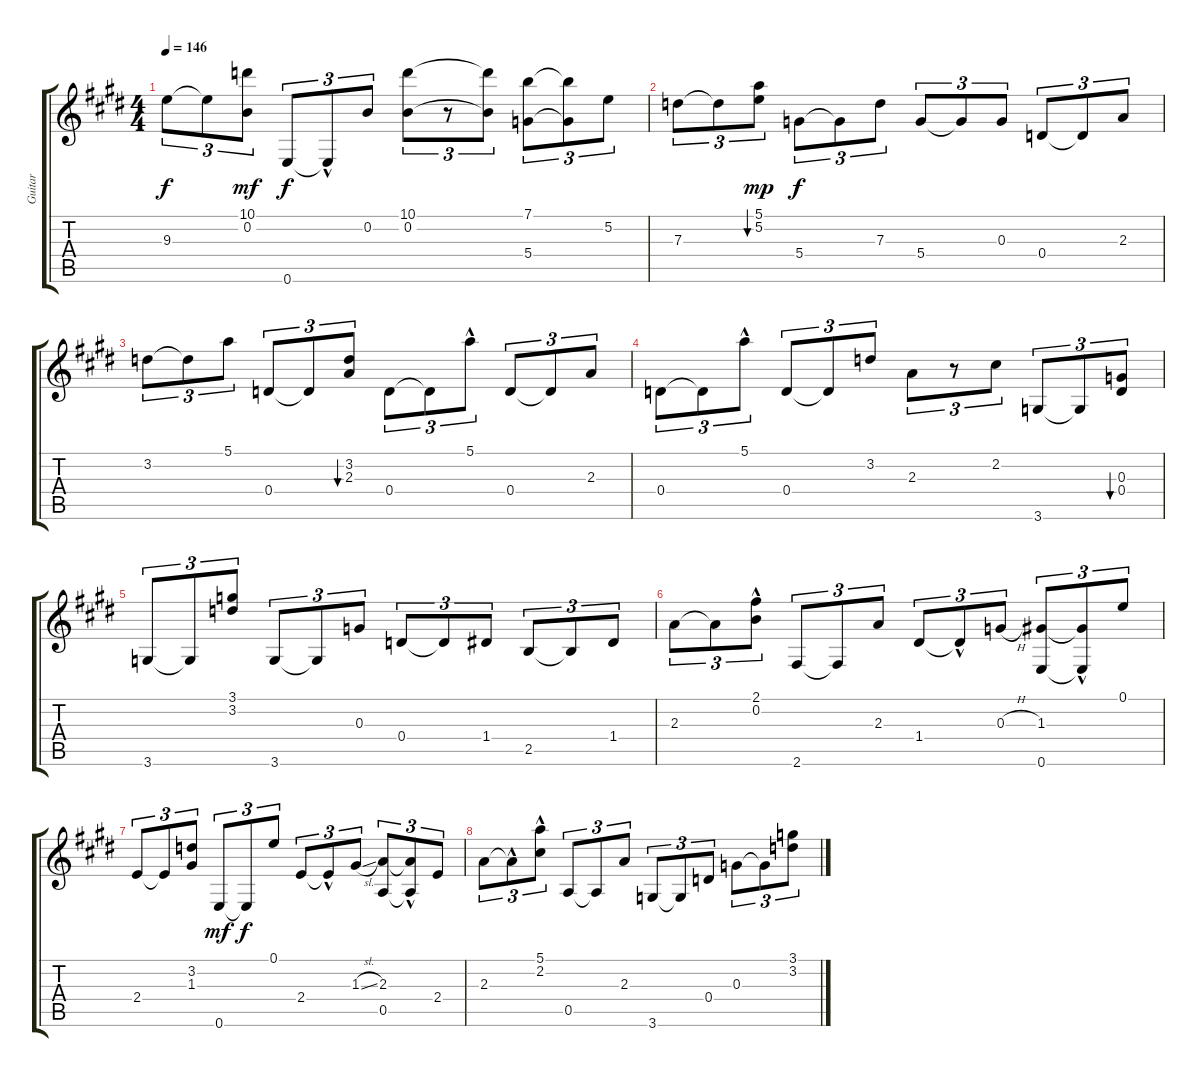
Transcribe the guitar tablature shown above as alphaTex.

\track ("Guitar" "Guitar") {instrument acousticguitarnylon}
\staff {score tabs}
\tuning (E4 B3 G3 D3 A2 E2) {hide}
\ts (4 4)
\tempo 146
\clef g2
\ks e
9.3.8{tu (3 2) dy f} 9.3{t}.8{tu (3 2)} (10.1 0.2).8{tu (3 2) dy mf} 0.6.8{tu (3 2) dy f} 0.6{hac t}.8{tu (3 2)} 0.2.8{tu (3 2)} (10.1 0.2).8{tu (3 2)} r.8{tu (3 2)} (10.1{t} 0.2{t}).8{tu (3 2)} (7.1 5.4).8{tu (3 2)} (7.1{t} 5.4{t}).8{tu (3 2)} 5.2.8{tu (3 2)} |
7.3.8{tu (3 2)} 7.3{t}.8{tu (3 2)} (5.1 5.2).8{tu (3 2) bu 30 dy mp} 5.4.8{tu (3 2) dy f} 5.4{t}.8{tu (3 2)} 7.3.8{tu (3 2)} 5.4.8{tu (3 2)} 5.4{t}.8{tu (3 2)} 0.3.8{tu (3 2)} 0.4.8{tu (3 2)} 0.4{t}.8{tu (3 2)} 2.3.8{tu (3 2)} |
3.2.8{tu (3 2)} 3.2{t}.8{tu (3 2)} 5.1.8{tu (3 2)} 0.4.8{tu (3 2)} 0.4{t}.8{tu (3 2)} (3.2 2.3).8{tu (3 2) bu 30} 0.4.8{tu (3 2)} 0.4{t}.8{tu (3 2)} 5.1{hac}.8{tu (3 2)} 0.4.8{tu (3 2)} 0.4{t}.8{tu (3 2)} 2.3.8{tu (3 2)} |
0.4.8{tu (3 2)} 0.4{t}.8{tu (3 2)} 5.1{hac}.8{tu (3 2)} 0.4.8{tu (3 2)} 0.4{t}.8{tu (3 2)} 3.2.8{tu (3 2)} 2.3.8{tu (3 2)} r.8{tu (3 2)} 2.2.8{tu (3 2)} 3.6.8{tu (3 2)} 3.6{t}.8{tu (3 2)} (0.3 0.4).8{tu (3 2) bu 30} |
3.6.8{tu (3 2)} 3.6{t}.8{tu (3 2)} (3.1 3.2).8{tu (3 2)} 3.6.8{tu (3 2)} 3.6{t}.8{tu (3 2)} 0.3.8{tu (3 2)} 0.4.8{tu (3 2)} 0.4{t}.8{tu (3 2)} 1.4.8{tu (3 2)} 2.5.8{tu (3 2)} 2.5{t}.8{tu (3 2)} 1.4.8{tu (3 2)} |
2.3.8{tu (3 2)} 2.3{t}.8{tu (3 2)} (2.1{hac} 0.2{hac}).8{tu (3 2)} 2.6.8{tu (3 2)} 2.6{t}.8{tu (3 2)} 2.3.8{tu (3 2)} 1.4.8{tu (3 2)} 1.4{hac t}.8{tu (3 2)} 0.3{h}.8{tu (3 2)} (1.3 0.6).8{tu (3 2)} (1.3{hac t} 0.6{t}).8{tu (3 2)} 0.1.8{tu (3 2)} |
2.4.8{tu (3 2)} 2.4{t}.8{tu (3 2)} (3.2 1.3).8{tu (3 2)} 0.6.8{tu (3 2) dy mf} 0.6{t}.8{tu (3 2) dy f} 0.1.8{tu (3 2)} 2.4.8{tu (3 2)} 2.4{hac t}.8{tu (3 2)} 1.3{sl}.8{tu (3 2)} (2.3 0.5).8{tu (3 2)} (2.3{hac t} 0.5{t}).8{tu (3 2)} 2.4.8{tu (3 2)} |
2.3.8{tu (3 2)} 2.3{hac t}.8{tu (3 2)} (5.1{hac} 2.2{hac}).8{tu (3 2)} 0.5.8{tu (3 2)} 0.5{t}.8{tu (3 2)} 2.3.8{tu (3 2)} 3.6.8{tu (3 2)} 3.6{t}.8{tu (3 2)} 0.4.8{tu (3 2)} 0.3.8{tu (3 2)} 0.3{t}.8{tu (3 2)} (3.1 3.2).8{tu (3 2)}
